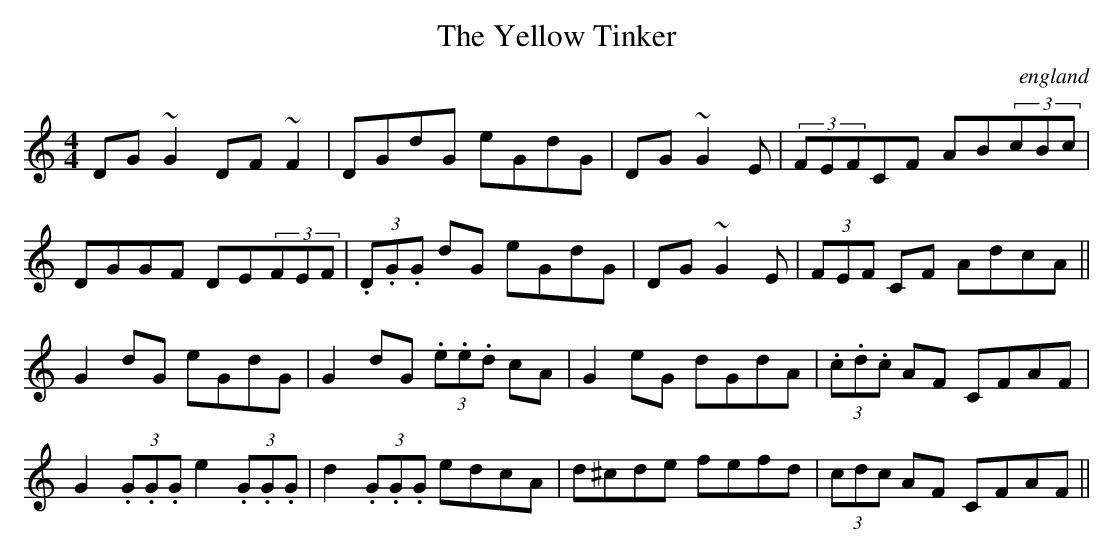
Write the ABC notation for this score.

X:1
T:The Yellow Tinker
O:england
M:4/4
K:C
DG~G2 DF~F2 | DGdG eGdG | DG~G2 +D3G,3+E | (3FEFCF AB(3cBc |
DGGF DE(3FEF | (3.D.G.G dG eGdG | DG~G2 +D3G,3+E | (3FEF CF AdcA ||
G2dG eGdG | G2dG (3.e.e.d cA | G2eG dGdA | (3.c.d.c AF CFAF |
G2(3.G.G.G e2(3.G.G.G | d2(3.G.G.G edcA | d^cde fefd | (3cdc AF CFAF ||
